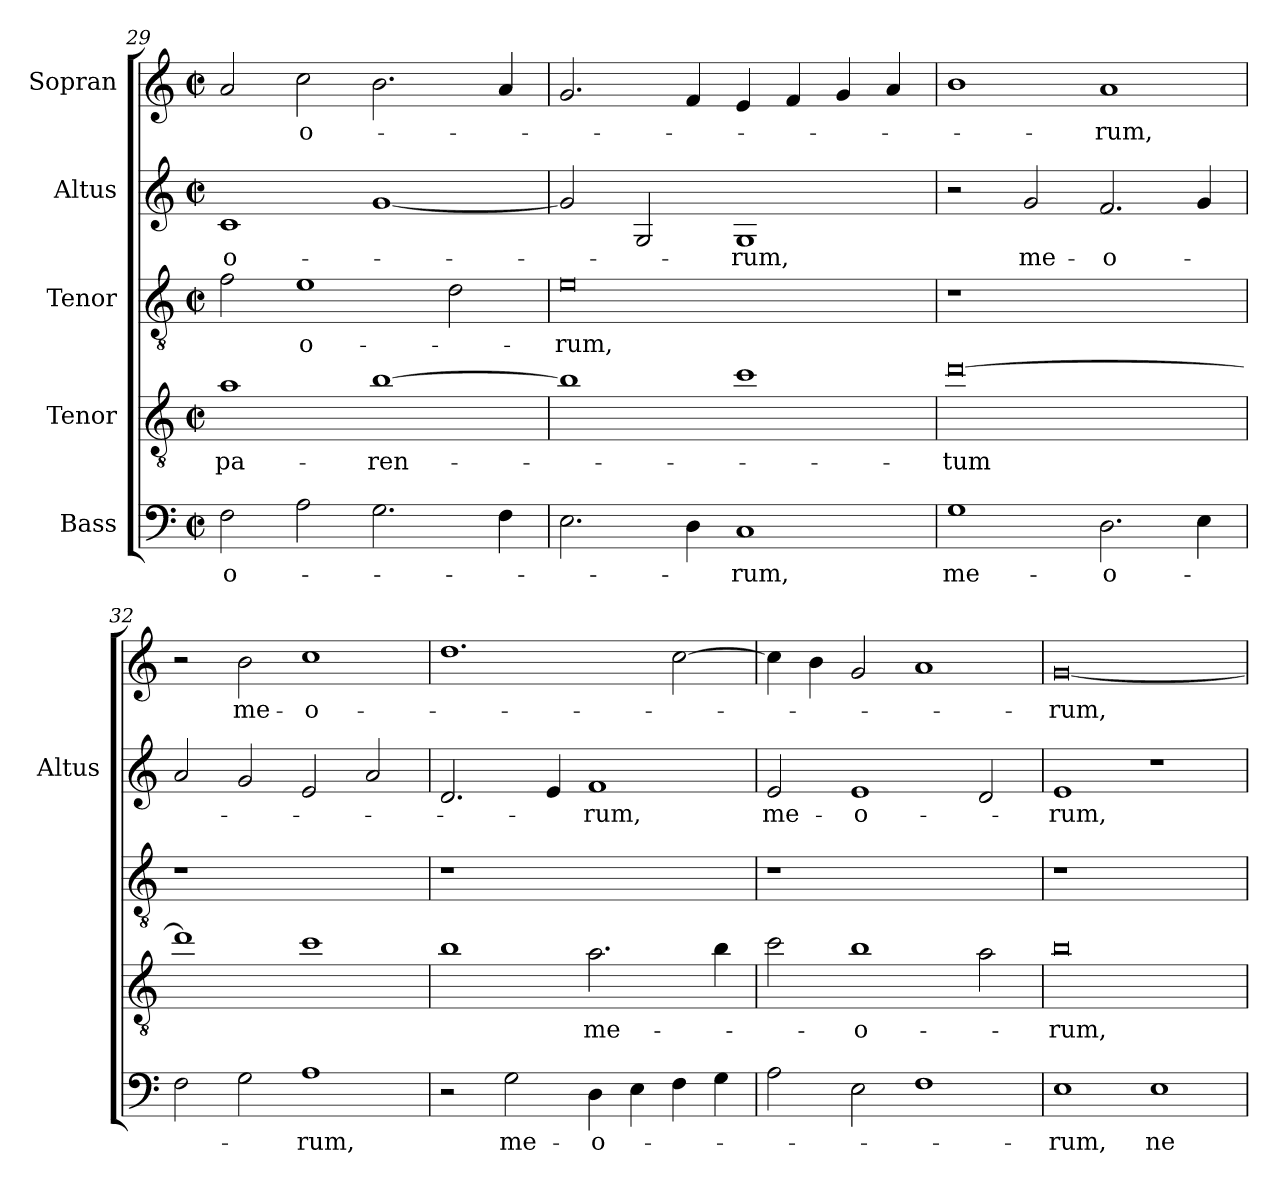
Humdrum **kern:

**kern	**text	**kern	**text	**kern	**text	**kern	**text	**kern	**text
*part5	*part5	*part4	*part4	*part3	*part3	*part2	*part2	*part1	*part1
*staff5	*staff5	*staff4	*staff4	*staff3	*staff3	*staff2	*staff2	*staff1	*staff1
*I"Bass	*	*I"Tenor	*	*I"Tenor	*	*I"Altus	*	*I"Sopran	*
*	*	*	*	*	*	*I'Altus	*	*	*
!!LO:LB:g=z
*clefF4	*	*clefGv2	*	*clefGv2	*	*clefG2	*	*clefG2	*
*	*	*ITrd7c12	*	*ITrd7c12	*	*	*	*	*
*k[]	*	*k[]	*	*k[]	*	*k[]	*	*k[]	*
*C:	*	*C:	*	*C:	*	*C:	*	*C:	*
*M2/2	*	*M2/2	*	*M2/2	*	*M2/2	*	*M2/2	*
*met(c|)	*	*met(c|)	*	*met(c|)	*	*met(c|)	*	*met(c|)	*
=29	=29	=29	=29	=29	=29	=29	=29	=29	=29
!	!LO:LY:b:color=#000000	!	!	!	!	!	!	!	!
!	!	!	!LO:LY:b:color=#000000	!	!	!	!	!	!
!	!	!	!	!	!	!	!LO:LY:b:color=#000000	!	!
2Fi\	-o-	1Ai	pa-	2Fi\	.	1ci	-o-	2ai/	.
!	!	!	!	!	!LO:LY:b:color=#000000	!	!	!	!
!	!	!	!	!	!	!	!	!	!LO:LY:b:color=#000000
2Ai\	.	.	.	1Ei	-o-	.	.	2cci\	-o-
!	!	!	!LO:LY:b:color=#000000	!	!	!	!	!	!
2.Gi\	.	[>1Bi	-ren-	.	.	[<1gi	.	2.bi\	.
.	.	.	.	2Di\	.	.	.	.	.
4Fi\	.	.	.	.	.	.	.	4ai/	.
=30	=30	=30	=30	=30	=30	=30	=30	=30	=30
!	!	!	!	!	!LO:LY:b:color=#000000	!	!	!	!
2.Ei\	.	1Bi]	.	0Ei	-rum,	2gi/]	.	2.gi/	.
.	.	.	.	.	.	2Gi/	.	.	.
4Di\	.	.	.	.	.	.	.	4fi/	.
!	!LO:LY:b:color=#000000	!	!	!	!	!	!	!	!
!	!	!	!	!	!	!	!LO:LY:b:color=#000000	!	!
1Ci	-rum,	1ci	.	.	.	1Gi	-rum,	4ei/	.
.	.	.	.	.	.	.	.	4fi/	.
.	.	.	.	.	.	.	.	4gi/	.
.	.	.	.	.	.	.	.	4ai/	.
=31	=31	=31	=31	=31	=31	=31	=31	=31	=31
!	!LO:LY:b:color=#000000	!	!	!	!	!	!	!	!
!	!	!	!LO:LY:b:color=#000000	!LO:N:vis=1	!	!	!	!	!
1Gi	me-	[>0di	-tum	1r	.	2r	.	1bi	.
!	!	!	!	!	!	!	!LO:LY:b:color=#000000	!	!
.	.	.	.	.	.	2gi/	me-	.	.
!	!LO:LY:b:color=#000000	!	!	!	!	!	!	!	!
!	!	!	!	!	!	!	!LO:LY:b:color=#000000	!	!
!	!	!	!	!	!	!	!	!	!LO:LY:b:color=#000000
2.Di\	-o-	.	.	1ryy	.	2.fi/	-o-	1ai	-rum,
4Ei\	.	.	.	.	.	4gi/	.	.	.
=32	=32	=32	=32	=32	=32	=32	=32	=32	=32
!	!	!	!	!LO:N:vis=1	!	!	!	!	!
2Fi\	.	1di]	.	1r	.	2ai/	.	2r	.
!	!	!	!	!	!	!	!	!	!LO:LY:b:color=#000000
2Gi\	.	.	.	.	.	2gi/	.	2bi\	me-
!	!LO:LY:b:color=#000000	!	!	!	!	!	!	!	!
!	!	!	!	!	!	!	!	!	!LO:LY:b:color=#000000
1Ai	-rum,	1ci	.	1ryy	.	2ei/	.	1cci	-o-
.	.	.	.	.	.	2ai/	.	.	.
=33	=33	=33	=33	=33	=33	=33	=33	=33	=33
!	!	!	!	!LO:N:vis=1	!	!	!	!	!
2r	.	1Bi	.	1r	.	2.di/	.	1.ddi	.
!	!LO:LY:b:color=#000000	!	!	!	!	!	!	!	!
2Gi\	me-	.	.	.	.	.	.	.	.
.	.	.	.	.	.	4ei/	.	.	.
!	!LO:LY:b:color=#000000	!	!	!	!	!	!	!	!
!	!	!	!LO:LY:b:color=#000000	!	!	!	!	!	!
!	!	!	!	!	!	!	!LO:LY:b:color=#000000	!	!
4Di\	-o-	2.Ai\	me-	1ryy	.	1fi	-rum,	.	.
4Ei\	.	.	.	.	.	.	.	.	.
4Fi\	.	.	.	.	.	.	.	[>2cci\	.
4Gi\	.	4Bi\	.	.	.	.	.	.	.
=34	=34	=34	=34	=34	=34	=34	=34	=34	=34
!	!	!	!	!LO:N:vis=1	!	!	!	!	!
!	!	!	!	!	!	!	!LO:LY:b:color=#000000	!	!
2Ai\	.	2ci\	.	1r	.	2ei/	me-	4cci\]	.
.	.	.	.	.	.	.	.	4bi\	.
!	!	!	!LO:LY:b:color=#000000	!	!	!	!	!	!
!	!	!	!	!	!	!	!LO:LY:b:color=#000000	!	!
2Ei\	.	1Bi	-o-	.	.	1ei	-o-	2gi/	.
1Fi	.	.	.	1ryy	.	.	.	1ai	.
.	.	2Ai\	.	.	.	2di/	.	.	.
=35	=35	=35	=35	=35	=35	=35	=35	=35	=35
!	!LO:LY:b:color=#000000	!	!	!	!	!	!	!	!
!	!	!	!LO:LY:b:color=#000000	!LO:N:vis=1	!	!	!	!	!
!	!	!	!	!	!	!	!LO:LY:b:color=#000000	!	!
!	!	!	!	!	!	!	!	!	!LO:LY:b:color=#000000
1Ei	-rum,	0Bi	-rum,	1r	.	1ei	-rum,	[<0gi	-rum,
!	!LO:LY:b:color=#000000	!	!	!	!	!	!	!	!
1Ei	ne-	.	.	1ryy	.	1r	.	.	.
=	=	=	=	=	=	=	=	=	=
*-	*-	*-	*-	*-	*-	*-	*-	*-	*-
